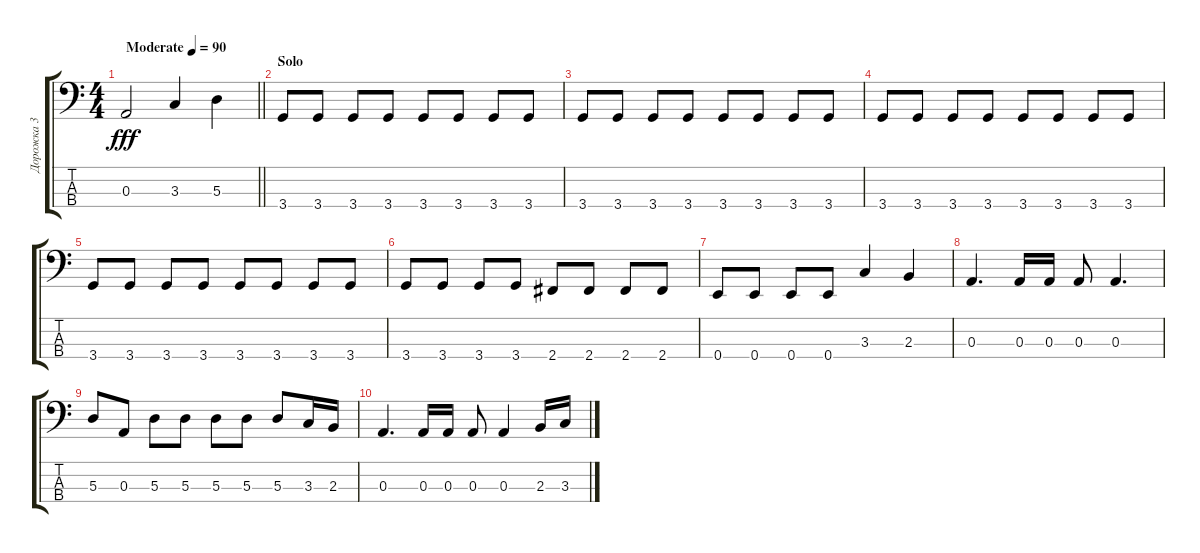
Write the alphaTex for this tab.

\track ("Дорожка 3" "Дорожка 3") {instrument electricbassfinger}
\staff {score tabs}
\tuning (G2 D2 A1 E1) {hide}
\ts (4 4)
\tempo (90 "Moderate")
\clef f4
\barLineRight lightlight
\ks c
0.3.2{dy fff instrument electricbassfinger} 3.3.4 5.3.4 |
\section ("" "Solo")
3.4.8 3.4.8 3.4.8 3.4.8 3.4.8 3.4.8 3.4.8 3.4.8 |
3.4.8 3.4.8 3.4.8 3.4.8 3.4.8 3.4.8 3.4.8 3.4.8 |
3.4.8 3.4.8 3.4.8 3.4.8 3.4.8 3.4.8 3.4.8 3.4.8 |
3.4.8 3.4.8 3.4.8 3.4.8 3.4.8 3.4.8 3.4.8 3.4.8 |
3.4.8 3.4.8 3.4.8 3.4.8 2.4.8 2.4.8 2.4.8 2.4.8 |
0.4.8 0.4.8 0.4.8 0.4.8 3.3.4 2.3.4 |
0.3.4{d} 0.3.16 0.3.16 0.3.8 0.3.4{d} |
5.3.8 0.3.8 5.3.8 5.3.8 5.3.8 5.3.8 5.3.8 3.3.16 2.3.16 |
0.3.4{d} 0.3.16 0.3.16 0.3.8 0.3.4 2.3.16 3.3.16
